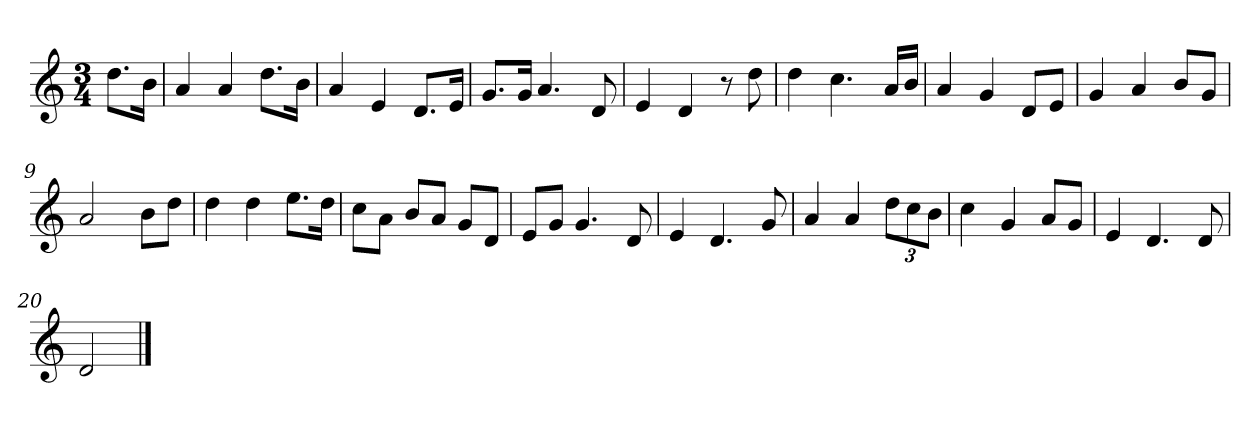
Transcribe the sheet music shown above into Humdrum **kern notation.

**kern
*part1
*staff1
*clefG2
*k[]
*M3/4
=
8.dd\L
16b\Jk
=1
4a
4a
8.dd\L
16b\Jk
=2
4a
4e
8.d/L
16e/Jk
=3
8.g/L
16g/Jk
4.a
8d
=4
4e
4d
8r
8dd
=6
4dd
4.cc
16a/LL
16b/JJ
=7
4a
4g
8d/L
8e/J
=8
4g
4a
8b/L
8g/J
=9
2a
8b\L
8dd\J
=11
4dd
4dd
8.ee\L
16dd\Jk
=12
8cc\L
8a\J
8b/L
8a/J
8g/L
8d/J
=15
8e/L
8g/J
4.g
8d
=16
4e
4.d
8g
=17
4a
4a
12dd\L
12cc\
12b\J
=18
4cc
4g
8a/L
8g/J
=19
4e
4.d
8d
=20
2d
==
*-
